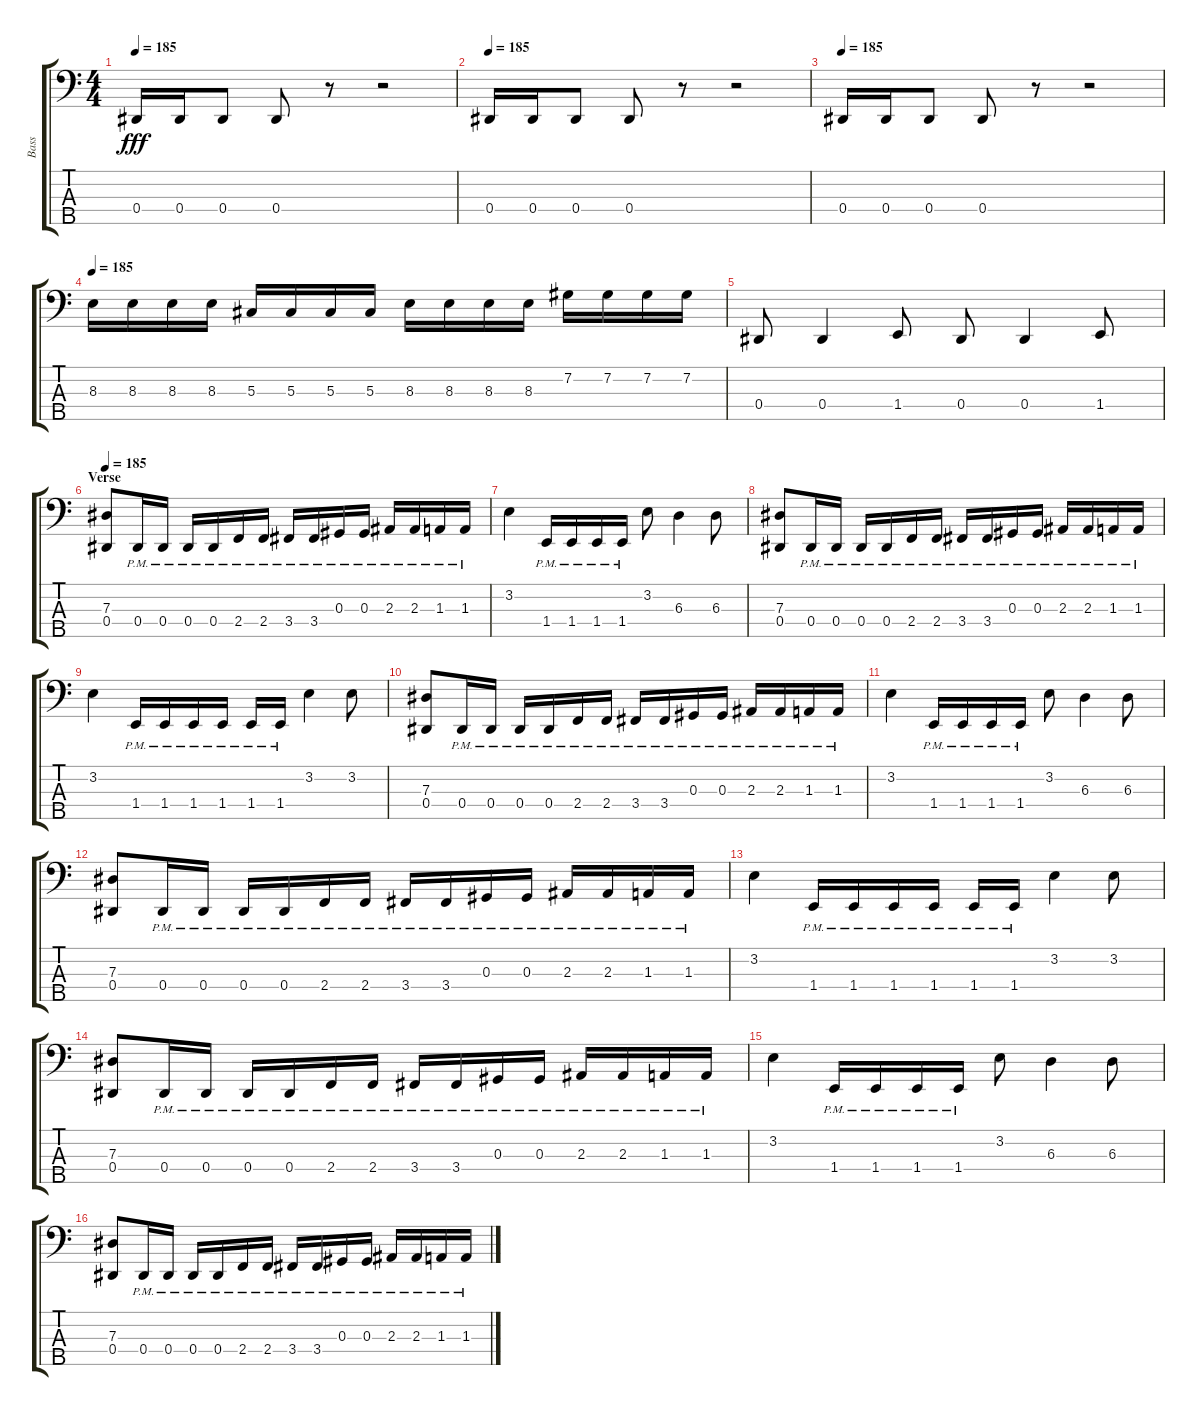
\track ("Bass" "Bass") {instrument electricbassfinger}
\staff {score tabs}
\tuning (Gb2 Db2 Ab1 Eb1 Bb0) {hide}
\ts (4 4)
\tempo 185
\clef f4
\ks c
0.4.16{dy fff} 0.4.16 0.4.8 0.4.8 r.8 r.2 |
\tempo 185
0.4.16 0.4.16 0.4.8 0.4.8 r.8 r.2 |
\tempo 185
0.4.16 0.4.16 0.4.8 0.4.8 r.8 r.2 |
\tempo 185
8.3.16 8.3.16 8.3.16 8.3.16 5.3.16 5.3.16 5.3.16 5.3.16 8.3.16 8.3.16 8.3.16 8.3.16 7.2.16 7.2.16 7.2.16 7.2.16 |
0.4.8 0.4.4 1.4.8 0.4.8 0.4.4 1.4.8 |
\section ("" "Verse")
\tempo 185
(7.3 0.4).8 0.4{pm}.16 0.4{pm}.16 0.4{pm}.16 0.4{pm}.16 2.4{pm}.16 2.4{pm}.16 3.4{pm}.16 3.4{pm}.16 0.3{pm}.16 0.3{pm}.16 2.3{pm}.16 2.3{pm}.16 1.3{pm}.16 1.3{pm}.16 |
3.2.4 1.4{pm}.16 1.4{pm}.16 1.4{pm}.16 1.4{pm}.16 3.2.8 6.3.4 6.3.8 |
(7.3 0.4).8 0.4{pm}.16 0.4{pm}.16 0.4{pm}.16 0.4{pm}.16 2.4{pm}.16 2.4{pm}.16 3.4{pm}.16 3.4{pm}.16 0.3{pm}.16 0.3{pm}.16 2.3{pm}.16 2.3{pm}.16 1.3{pm}.16 1.3{pm}.16 |
3.2.4 1.4{pm}.16 1.4{pm}.16 1.4{pm}.16 1.4{pm}.16 1.4{pm}.16 1.4{pm}.16 3.2.4 3.2.8 |
(7.3 0.4).8 0.4{pm}.16 0.4{pm}.16 0.4{pm}.16 0.4{pm}.16 2.4{pm}.16 2.4{pm}.16 3.4{pm}.16 3.4{pm}.16 0.3{pm}.16 0.3{pm}.16 2.3{pm}.16 2.3{pm}.16 1.3{pm}.16 1.3{pm}.16 |
3.2.4 1.4{pm}.16 1.4{pm}.16 1.4{pm}.16 1.4{pm}.16 3.2.8 6.3.4 6.3.8 |
(7.3 0.4).8 0.4{pm}.16 0.4{pm}.16 0.4{pm}.16 0.4{pm}.16 2.4{pm}.16 2.4{pm}.16 3.4{pm}.16 3.4{pm}.16 0.3{pm}.16 0.3{pm}.16 2.3{pm}.16 2.3{pm}.16 1.3{pm}.16 1.3{pm}.16 |
3.2.4 1.4{pm}.16 1.4{pm}.16 1.4{pm}.16 1.4{pm}.16 1.4{pm}.16 1.4{pm}.16 3.2.4 3.2.8 |
(7.3 0.4).8 0.4{pm}.16 0.4{pm}.16 0.4{pm}.16 0.4{pm}.16 2.4{pm}.16 2.4{pm}.16 3.4{pm}.16 3.4{pm}.16 0.3{pm}.16 0.3{pm}.16 2.3{pm}.16 2.3{pm}.16 1.3{pm}.16 1.3{pm}.16 |
3.2.4 1.4{pm}.16 1.4{pm}.16 1.4{pm}.16 1.4{pm}.16 3.2.8 6.3.4 6.3.8 |
(7.3 0.4).8 0.4{pm}.16 0.4{pm}.16 0.4{pm}.16 0.4{pm}.16 2.4{pm}.16 2.4{pm}.16 3.4{pm}.16 3.4{pm}.16 0.3{pm}.16 0.3{pm}.16 2.3{pm}.16 2.3{pm}.16 1.3{pm}.16 1.3{pm}.16
